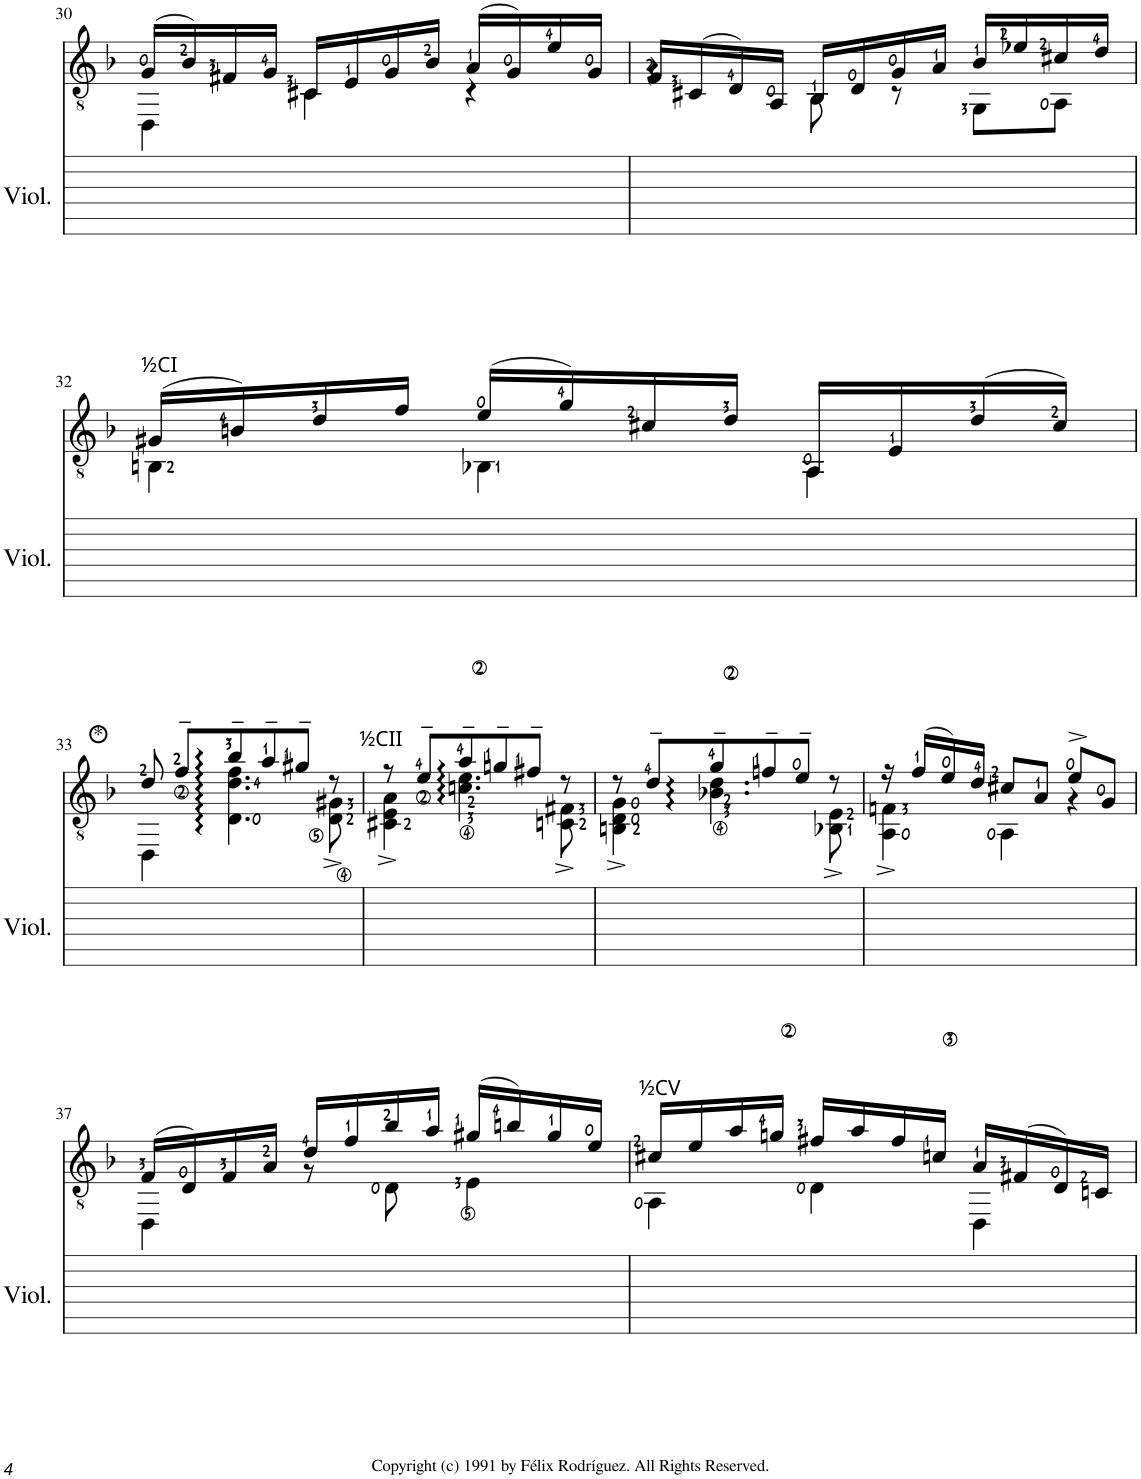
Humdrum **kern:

**kern	**kern
*part2	*part1
*staff2	*staff1
*I"Violão acústico	*I"6ta en Re
*I'Viol.	*
!!LO:PB:g=z
*	*clefGv2
*k[b-]	*k[b-]
*M3/4	*M3/4
=30	=30
*	*^
2.r	(16G/LL	4DD\
.	16B-/)	.
.	16F#X/	.
.	16G/JJ	.
.	16C#X/LL	4C#\
.	16E/	.
.	16G/	.
.	16B-/JJ	.
.	(16A/LL	4r
.	16G/)	.
.	16e/	.
.	16G/JJ	.
=31	=31	=31
2.r	16F/LL	4r
.	(16C#X/	.
.	16D/)	.
.	16AA/JJ	.
.	16BB-/LL	8BB-\
.	16D/	.
.	16G/	8r
.	16A/JJ	.
.	16B-/LL	8GG\L
.	16e-X/	.
.	16c#X/	8AA\J
.	16d/JJ	.
!!LO:LB:g=z	!!
=32	=32	=32
!	!LO:TX:a:t=½CI	!
2.r	(16G#X/LL	4BBn\
.	16Bn/)	.
.	16d/	.
.	16f/JJ	.
.	(16e/LL	4BB-X\
.	16g/)	.
.	16c#X/	.
.	16d/JJ	.
.	16AA/LL	4AA\
.	16E/	.
.	(16d/	.
.	16c#/JJ)	.
!!LO:LB:g=z	!!
!!LO:REH:place=s1:a:cj:enc=circle:t=*	!!
=33	=33	=33
2.r	8d/	4DD\
.	8f~/L	.
.	8b-~/	4.D\ 4.d\ 4.f\
.	8a~/	.
.	8g#X~/J	.
.	8r	8D\^ 8G#X\^
=34	=34	=34
!	!LO:TX:a:t=½CII	!
2.r	8r	4C#X\^ 4E\^ 4A\^
.	8e~/L	.
.	8a~/	4.cn\< 4.e\<
.	8gn~/	.
.	8f#X~/J	.
.	8r	8Cn\^ 8F#X\^
=35	=35	=35
2.r	8r	4BBn\^ 4D\^ 4G\^
.	8d~/L	.
.	8g~/	4.B-X\< 4.d\<
.	8fn~/	.
.	8e~/J	.
.	8r	8BB-X\^ 8E\^
=36	=36	=36
2.r	16r	4AA\^ 4Fn\^
.	(16f/LL	.
.	16e/)	.
.	16d/JJ	.
.	8c#X/L	4AA\
.	8A/J	.
.	8e^/L	4r
.	8G/J	.
!!LO:LB:g=z	!!
=37	=37	=37
2.r	(16F/LL	4DD\
.	16D/)	.
.	16F/	.
.	16A/JJ	.
.	16d/LL	8r
.	16f/	.
.	16b-/	8D\
.	16a/JJ	.
.	(16g#X/LL	4E\
.	16bn/)	.
.	16g#/	.
.	16e/JJ	.
=38	=38	=38
!	!LO:TX:a:t=½CV	!
2.r	16c#X/LL	4AA\
.	16e/	.
.	16a/	.
.	16gn/JJ	.
.	16f#X/LL	4D\
.	16a/	.
.	16f#/	.
.	16cn/JJ	.
.	16A/LL	4DD\
.	(16F#X/	.
.	16D/)	.
.	16Cn/JJ	.
*	*v	*v
=	=
*-	*-
